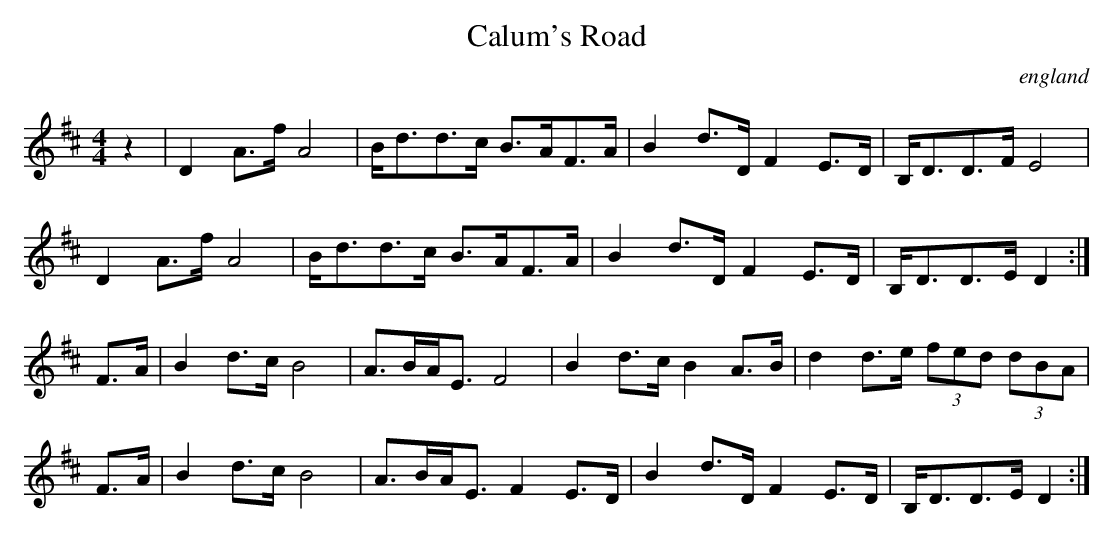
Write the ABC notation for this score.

X:1
T:Calum's Road
O:england
M:4/4
L:1/8
K:D
z2|D2 A>f A4|B<dd>c B>AF>A|B2 d>D F2 E>D|B,<DD>F E4|
D2 A>f A4|B<dd>c B>AF>A|B2 d>D F2 E>D|B,<DD>E D2:|]
F>A|B2 d>c B4|A>BA<E F4|B2 d>c B2 A>B|d2 d>e (3fed (3dBA|
F>A|B2 d>c B4|A>BA<E F2 E>D|B2 d>D F2 E>D|B,<DD>E D2:|]
